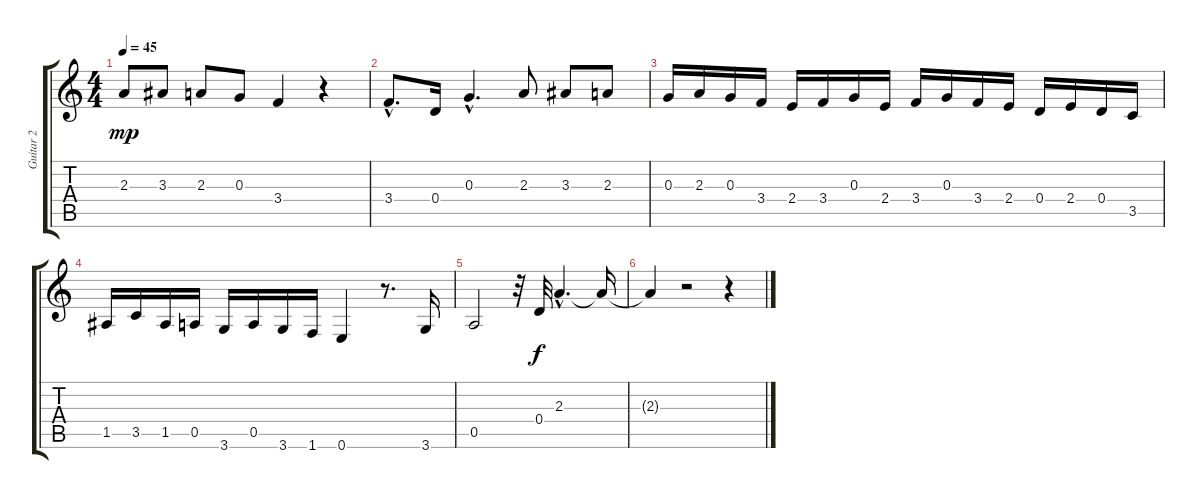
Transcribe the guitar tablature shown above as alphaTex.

\track ("Guitar 2" "Guitar 2") {instrument acousticguitarnylon}
\staff {score tabs}
\tuning (E4 B3 G3 D3 A2 E2) {hide}
\ts (4 4)
\tempo 45
\clef g2
\ks c
2.3.8{dy mp} 3.3.8 2.3.8 0.3.8 3.4.4 r.4 |
3.4{hac}.8{d} 0.4.16 0.3{hac}.4{d} 2.3.8 3.3.8 2.3.8 |
0.3.16 2.3.16 0.3.16 3.4.16 2.4.16 3.4.16 0.3.16 2.4.16 3.4.16 0.3.16 3.4.16 2.4.16 0.4.16 2.4.16 0.4.16 3.5.16 |
1.5.16 3.5.16 1.5.16 0.5.16 3.6.16 0.5.16 3.6.16 1.6.16 0.6.4 r.8{d} 3.6.16 |
0.5.2 r.32 0.4.32{dy f} 2.3{hac}.4{d} 2.3{t}.16 |
2.3{t}.4 r.2 r.4
